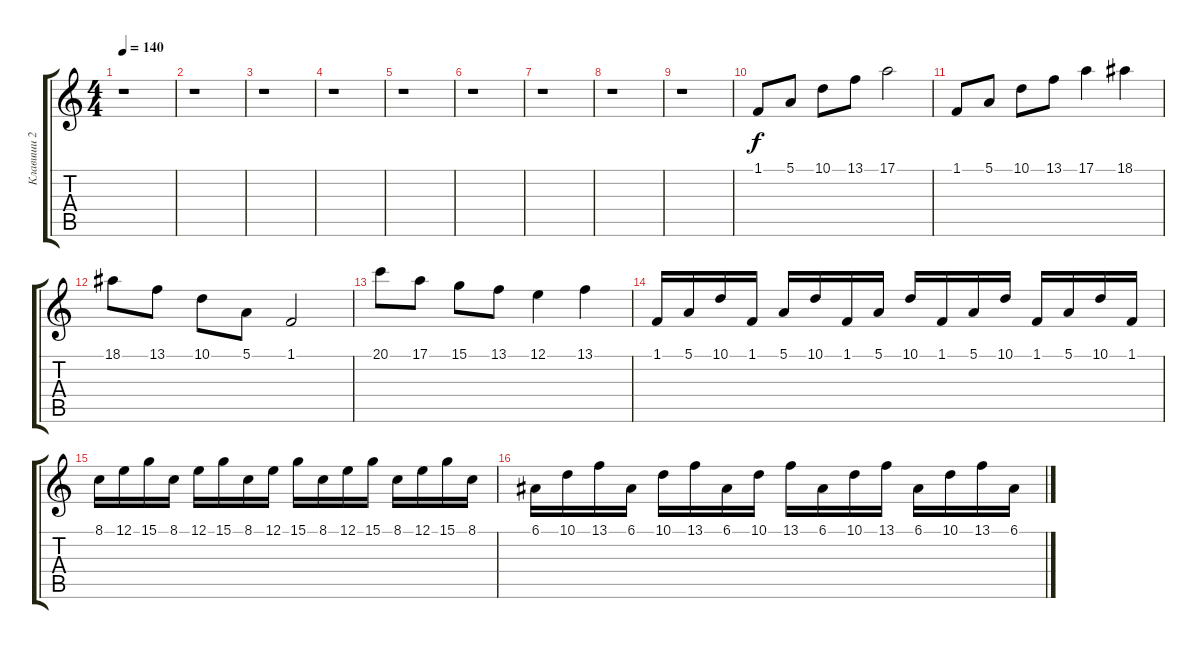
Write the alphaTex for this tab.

\track ("Клавиши 2" "Клавиши 2") {instrument pad1newage}
\staff {score tabs}
\tuning (E4 B3 G3 D3 A2 E2) {hide}
\ts (4 4)
\tempo 140
\clef g2
\ks c
r.1{dy f} |
r.1 |
r.1 |
r.1 |
r.1 |
r.1 |
r.1 |
r.1 |
r.1 |
1.1.8 5.1.8 10.1.8 13.1.8 17.1.2 |
1.1.8 5.1.8 10.1.8 13.1.8 17.1.4 18.1.4 |
18.1.8 13.1.8 10.1.8 5.1.8 1.1.2 |
20.1.8 17.1.8 15.1.8 13.1.8 12.1.4 13.1.4 |
1.1.16 5.1.16 10.1.16 1.1.16 5.1.16 10.1.16 1.1.16 5.1.16 10.1.16 1.1.16 5.1.16 10.1.16 1.1.16 5.1.16 10.1.16 1.1.16 |
8.1.16 12.1.16 15.1.16 8.1.16 12.1.16 15.1.16 8.1.16 12.1.16 15.1.16 8.1.16 12.1.16 15.1.16 8.1.16 12.1.16 15.1.16 8.1.16 |
6.1.16 10.1.16 13.1.16 6.1.16 10.1.16 13.1.16 6.1.16 10.1.16 13.1.16 6.1.16 10.1.16 13.1.16 6.1.16 10.1.16 13.1.16 6.1.16
